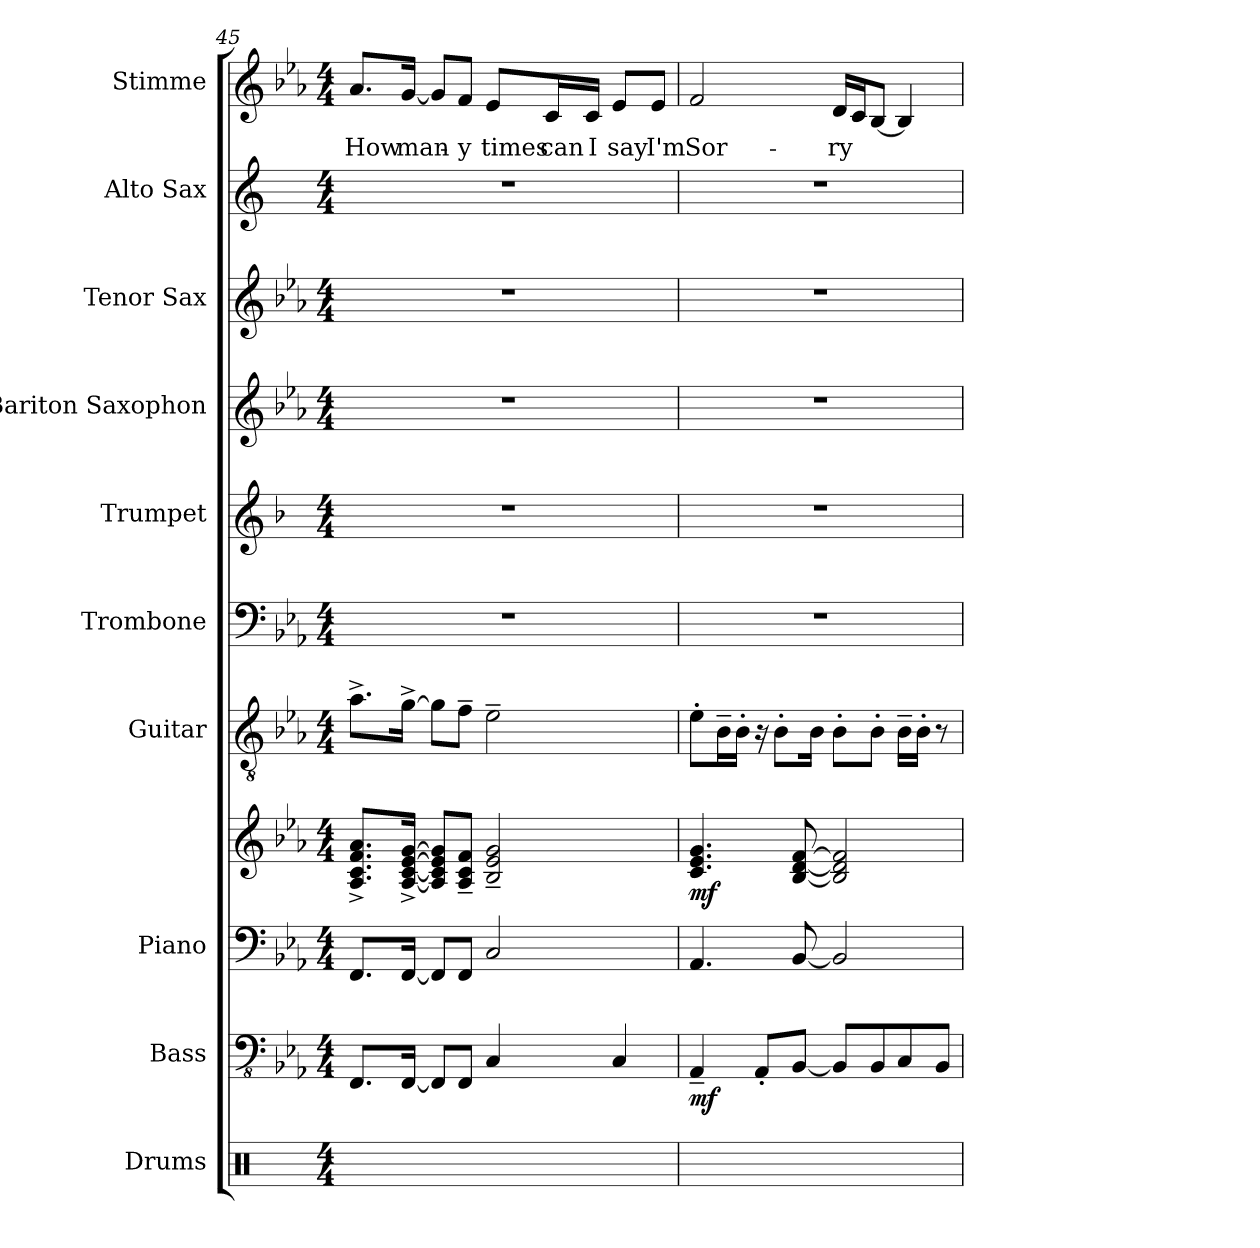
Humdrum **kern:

**kern	**kern	**dynam	**kern	**kern	**dynam	**kern	**kern	**kern	**kern	**kern	**kern	**kern	**text
*part10	*part9	*part9	*part8	*part8	*part8	*part7	*part6	*part5	*part4	*part3	*part2	*part1	*part1
*staff11	*staff10	*staff10	*staff9	*staff8	*staff8/9	*staff7	*staff6	*staff5	*staff4	*staff3	*staff2	*staff1	*staff1
*I"Drums	*I"Bass	*	*I"Piano	*	*	*I"Guitar	*I"Trombone	*I"Trumpet	*I"Bariton Saxophon	*I"Tenor Sax	*I"Alto Sax	*I"Stimme	*
*I'Drums	*I'Bass	*	*I'Piano	*	*	*I'Gtr.	*I'Tbn.	*I'Tpt.	*I'Bar. Sax.	*I'Tenor	*I'Alto	*I'St.	*
*clefX	*clefFv4	*	*clefF4	*clefG2	*	*clefGv2	*clefF4	*clefG2	*clefG2	*clefG2	*clefG2	*clefG2	*
*	*	*	*	*	*	*	*	*ITrd1c2	*ITrd12c21	*ITrd8c14	*ITrd5c9	*	*
*k[]	*k[b-e-a-]	*	*k[b-e-a-]	*k[b-e-a-]	*	*k[b-e-a-]	*k[b-e-a-]	*k[b-e-a-]	*k[b-e-a-]	*k[b-e-a-]	*k[b-e-a-]	*k[b-e-a-]	*
*M4/4	*M4/4	*	*M4/4	*M4/4	*	*M4/4	*M4/4	*M4/4	*M4/4	*M4/4	*M4/4	*M4/4	*
=45	=45	=45	=45	=45	=45	=45	=45	=45	=45	=45	=45	=45	=45
!	!	!	!	!	!	!	!	!	!	!	!	!	!LO:LY:b
1ryy	8.FFF/L	.	8.FF/L	8.A-/^ 8.c/^ 8.f/^ 8.a-/^L	.	8.a-^\L	1r	1r	1r	1r	1r	8.a-/L	How
!	!	!	!	!	!	!	!	!	!	!	!	!	!LO:LY:b
.	[16FFF/Jk	.	[16FF/Jk	[16A-/^ [16c/^ [16e-/^ [16g/^Jk	.	[16g^\Jk	.	.	.	.	.	[16g/Jk	man-
.	8FFF/L]	.	8FF/L]	8A-/] 8c/] 8e-/] 8g/]L	.	8g\L]	.	.	.	.	.	8g/L]	.
!	!	!	!	!	!	!	!	!	!	!	!	!	!LO:LY:b
.	8FFF/J	.	8FF/J	8A-/~ 8c/~ 8f/~J	.	8f~\J	.	.	.	.	.	8f/J	-y
!	!	!	!	!	!	!	!	!	!	!	!	!	!LO:LY:b
.	4CC/	.	2C/	2B-/~ 2e-/~ 2g/~	.	2e-~\	.	.	.	.	.	8e-/L	times
!	!	!	!	!	!	!	!	!	!	!	!	!	!LO:LY:b
.	.	.	.	.	.	.	.	.	.	.	.	16c/L	can
!	!	!	!	!	!	!	!	!	!	!	!	!	!LO:LY:b
.	.	.	.	.	.	.	.	.	.	.	.	16c/JJ	I
!	!	!	!	!	!	!	!	!	!	!	!	!	!LO:LY:b
.	4CC/	.	.	.	.	.	.	.	.	.	.	8e-/L	say
!	!	!	!	!	!	!	!	!	!	!	!	!	!LO:LY:b
.	.	.	.	.	.	.	.	.	.	.	.	8e-/J	I'm
=46	=46	=46	=46	=46	=46	=46	=46	=46	=46	=46	=46	=46	=46
!	!	!LO:DY:b	!	!	!LO:DY:b	!	!	!	!	!	!	!	!LO:LY:b
1ryy	4AAA-~/	mf	4.AA-/	4.c/ 4.e-/ 4.g/	mf	8e-'\L	1r	1r	1r	1r	1r	2f/	Sor-
.	.	.	.	.	.	16B-~\L	.	.	.	.	.	.	.
.	.	.	.	.	.	16B-'\JJ	.	.	.	.	.	.	.
.	8AAA-'/L	.	.	.	.	16r	.	.	.	.	.	.	.
.	.	.	.	.	.	8B-'\L	.	.	.	.	.	.	.
.	[8BBB-/J	.	[8BB-/	[8B-/ [8d/ [8f/	.	.	.	.	.	.	.	.	.
.	.	.	.	.	.	16B-\Jk	.	.	.	.	.	.	.
!	!	!	!	!	!	!	!	!	!	!	!	!	!LO:LY:b
.	8BBB-/L]	.	2BB-/]	2B-/] 2d/] 2f/]	.	8B-'\L	.	.	.	.	.	16d/LL	-ry
.	.	.	.	.	.	.	.	.	.	.	.	16c/J	.
.	8BBB-/	.	.	.	.	8B-'\J	.	.	.	.	.	[8B-/J	.
.	8CC/	.	.	.	.	16B-~\LL	.	.	.	.	.	4B-/]	.
.	.	.	.	.	.	16B-'\JJ	.	.	.	.	.	.	.
.	8BBB-/J	.	.	.	.	8r	.	.	.	.	.	.	.
=	=	=	=	=	=	=	=	=	=	=	=	=	=
*-	*-	*-	*-	*-	*-	*-	*-	*-	*-	*-	*-	*-	*-
